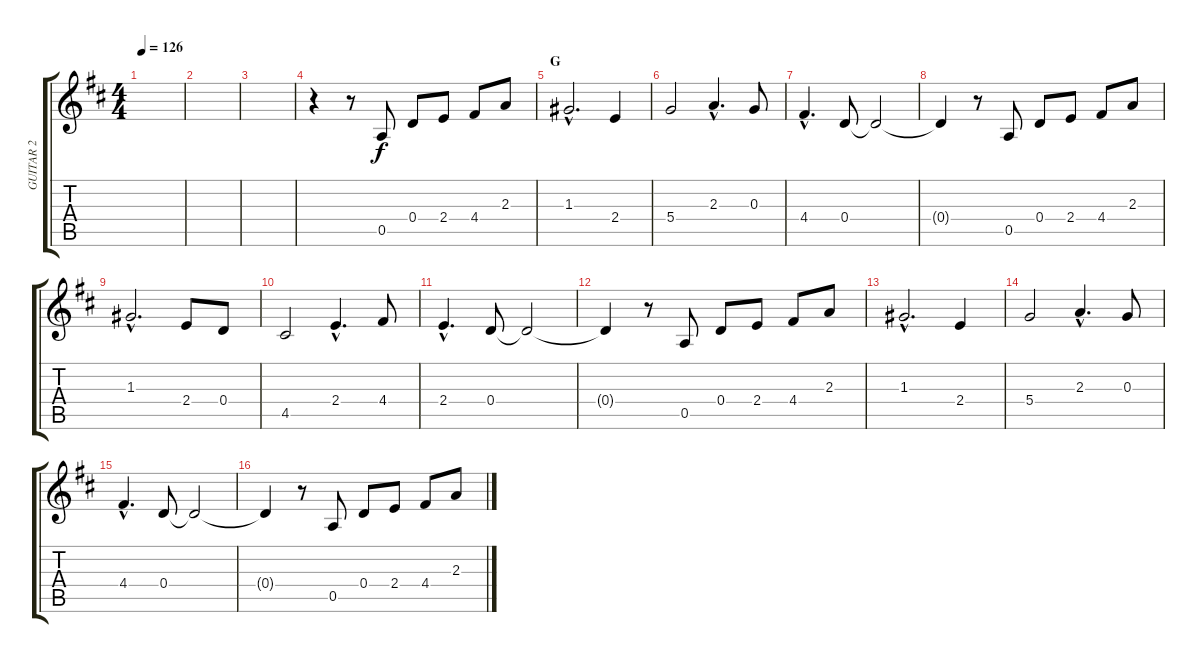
\track ("GUITAR 2" "GUITAR 2") {instrument distortionguitar}
\staff {score tabs}
\tuning (E4 B3 G3 D3 A2 E2) {hide}
\ts (4 4)
\tempo 126
\clef g2
\ks d
|
|
|
r.4{volume 8 instrument brasssection} r.8 0.5.8 0.4.8 2.4.8 4.4.8 2.3.8 |
\section ("" "G")
1.3{hac}.2{d} 2.4.4 |
5.4.2 2.3{hac}.4{d} 0.3.8 |
4.4{hac}.4{d} 0.4.8 0.4{t}.2 |
0.4{t}.4 r.8 0.5.8 0.4.8 2.4.8 4.4.8 2.3.8 |
1.3{hac}.2{d} 2.4.8 0.4.8 |
4.5.2 2.4{hac}.4{d} 4.4.8 |
2.4{hac}.4{d} 0.4.8 0.4{t}.2 |
0.4{t}.4 r.8 0.5.8 0.4.8 2.4.8 4.4.8 2.3.8 |
1.3{hac}.2{d volume 8} 2.4.4 |
5.4.2{volume 7} 2.3{hac}.4{d} 0.3.8 |
4.4{hac}.4{d volume 6} 0.4.8 0.4{t}.2 |
0.4{t}.4{volume 5} r.8 0.5.8 0.4.8 2.4.8 4.4.8 2.3.8
